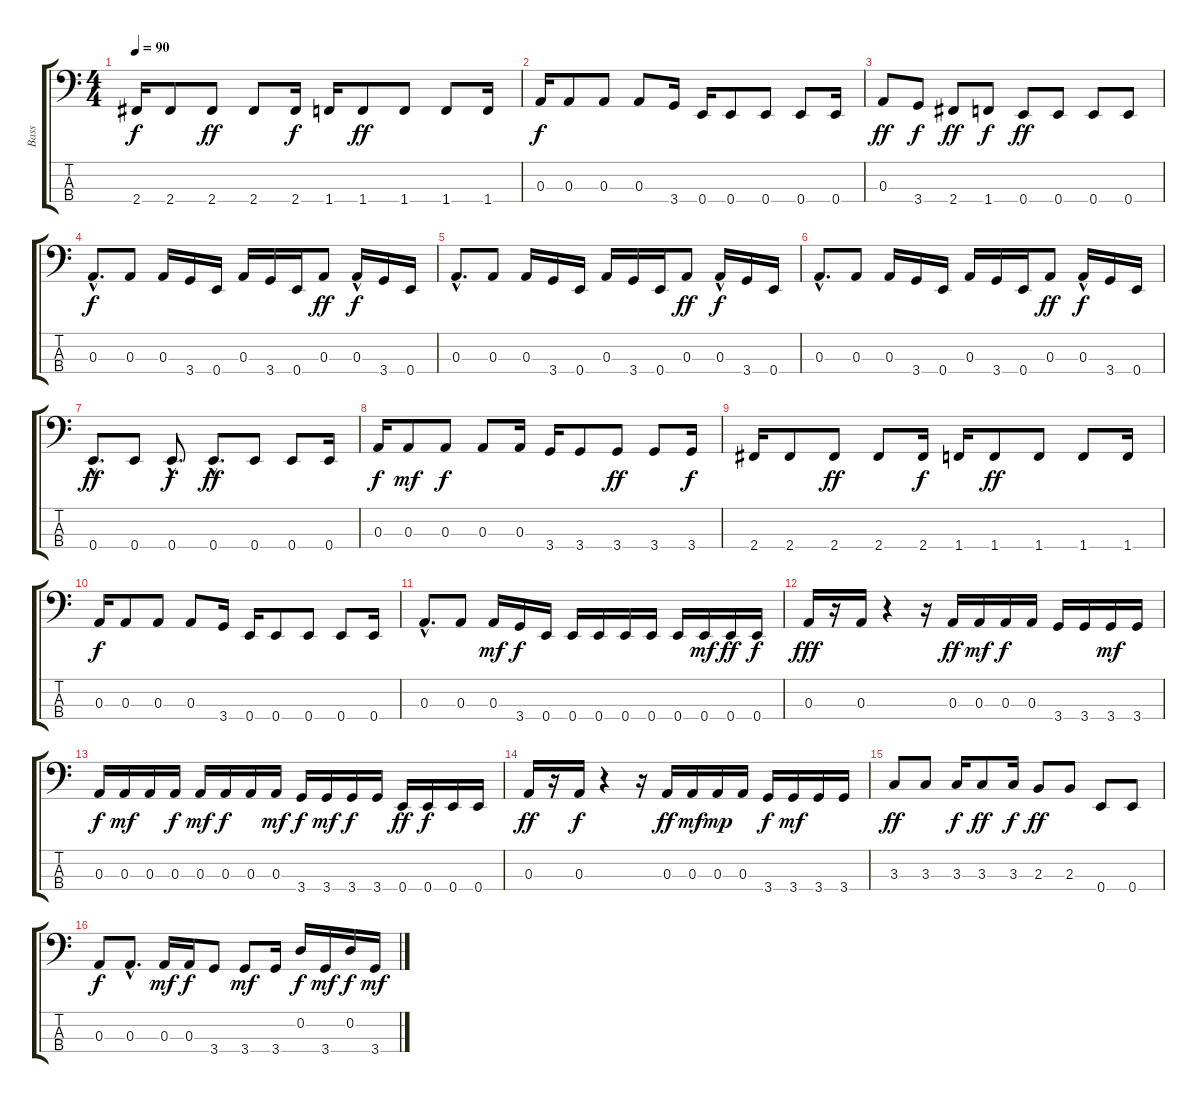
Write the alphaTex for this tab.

\track ("Bass" "Bass") {instrument electricbasspick}
\staff {score tabs}
\tuning (G2 D2 A1 E1) {hide}
\ts (4 4)
\tempo 90
\clef f4
\ks c
2.4.16{dy f} 2.4.8 2.4.8{dy ff} 2.4.8 2.4.16{dy f} 1.4.16 1.4.8{dy ff} 1.4.8 1.4.8 1.4.16 |
0.3.16{dy f} 0.3.8 0.3.8 0.3.8 3.4.16 0.4.16 0.4.8 0.4.8 0.4.8 0.4.16 |
0.3.8{dy ff} 3.4.8{dy f} 2.4.8{dy ff} 1.4.8{dy f} 0.4.8{dy ff} 0.4.8 0.4.8 0.4.8 |
0.3{hac}.8{d dy f} 0.3.8 0.3.16 3.4.16 0.4.16 0.3.16 3.4.16 0.4.16 0.3.8{dy ff} 0.3{hac}.16{dy f} 3.4.16 0.4.16 |
0.3{hac}.8{d} 0.3.8 0.3.16 3.4.16 0.4.16 0.3.16 3.4.16 0.4.16 0.3.8{dy ff} 0.3{hac}.16{dy f} 3.4.16 0.4.16 |
0.3{hac}.8{d} 0.3.8 0.3.16 3.4.16 0.4.16 0.3.16 3.4.16 0.4.16 0.3.8{dy ff} 0.3{hac}.16{dy f} 3.4.16 0.4.16 |
0.4{hac}.8{d dy ff} 0.4.8 0.4{hac}.8{d dy f} 0.4{hac}.8{d dy ff} 0.4.8 0.4.8 0.4.16 |
0.3.16{dy f} 0.3.8{dy mf} 0.3.8{dy f} 0.3.8 0.3.16 3.4.16 3.4.8 3.4.8{dy ff} 3.4.8 3.4.16{dy f} |
2.4.16 2.4.8 2.4.8{dy ff} 2.4.8 2.4.16{dy f} 1.4.16 1.4.8{dy ff} 1.4.8 1.4.8 1.4.16 |
0.3.16{dy f} 0.3.8 0.3.8 0.3.8 3.4.16 0.4.16 0.4.8 0.4.8 0.4.8 0.4.16 |
0.3{hac}.8{d} 0.3.8 0.3.16{dy mf} 3.4.16{dy f} 0.4.16 0.4.16 0.4.16 0.4.16 0.4.16 0.4.16 0.4.16{dy mf} 0.4.16{dy ff} 0.4.16{dy f} |
0.3.16{dy fff} r.16 0.3.16 r.4 r.16 0.3.16{dy ff} 0.3.16{dy mf} 0.3.16{dy f} 0.3.16 3.4.16 3.4.16 3.4.16{dy mf} 3.4.16 |
0.3.16{dy f} 0.3.16{dy mf} 0.3.16 0.3.16{dy f} 0.3.16{dy mf} 0.3.16{dy f} 0.3.16 0.3.16{dy mf} 3.4.16{dy f} 3.4.16{dy mf} 3.4.16{dy f} 3.4.16 0.4.16{dy ff} 0.4.16{dy f} 0.4.16 0.4.16 |
0.3.16{dy ff} r.16 0.3.16{dy f} r.4 r.16 0.3.16{dy ff} 0.3.16{dy mf} 0.3.16{dy mp} 0.3.16 3.4.16{dy f} 3.4.16{dy mf} 3.4.16 3.4.16 |
3.3.8{dy ff} 3.3.8 3.3.16{dy f} 3.3.8{dy ff} 3.3.16{dy f} 2.3.8{dy ff} 2.3.8 0.4.8 0.4.8 |
0.3.8{dy f} 0.3{hac}.8{d} 0.3.16{dy mf} 0.3.16{dy f} 3.4.8 3.4.8{dy mf} 3.4.16 0.2.16{dy f} 3.4.16{dy mf} 0.2.16{dy f} 3.4.16{dy mf}
